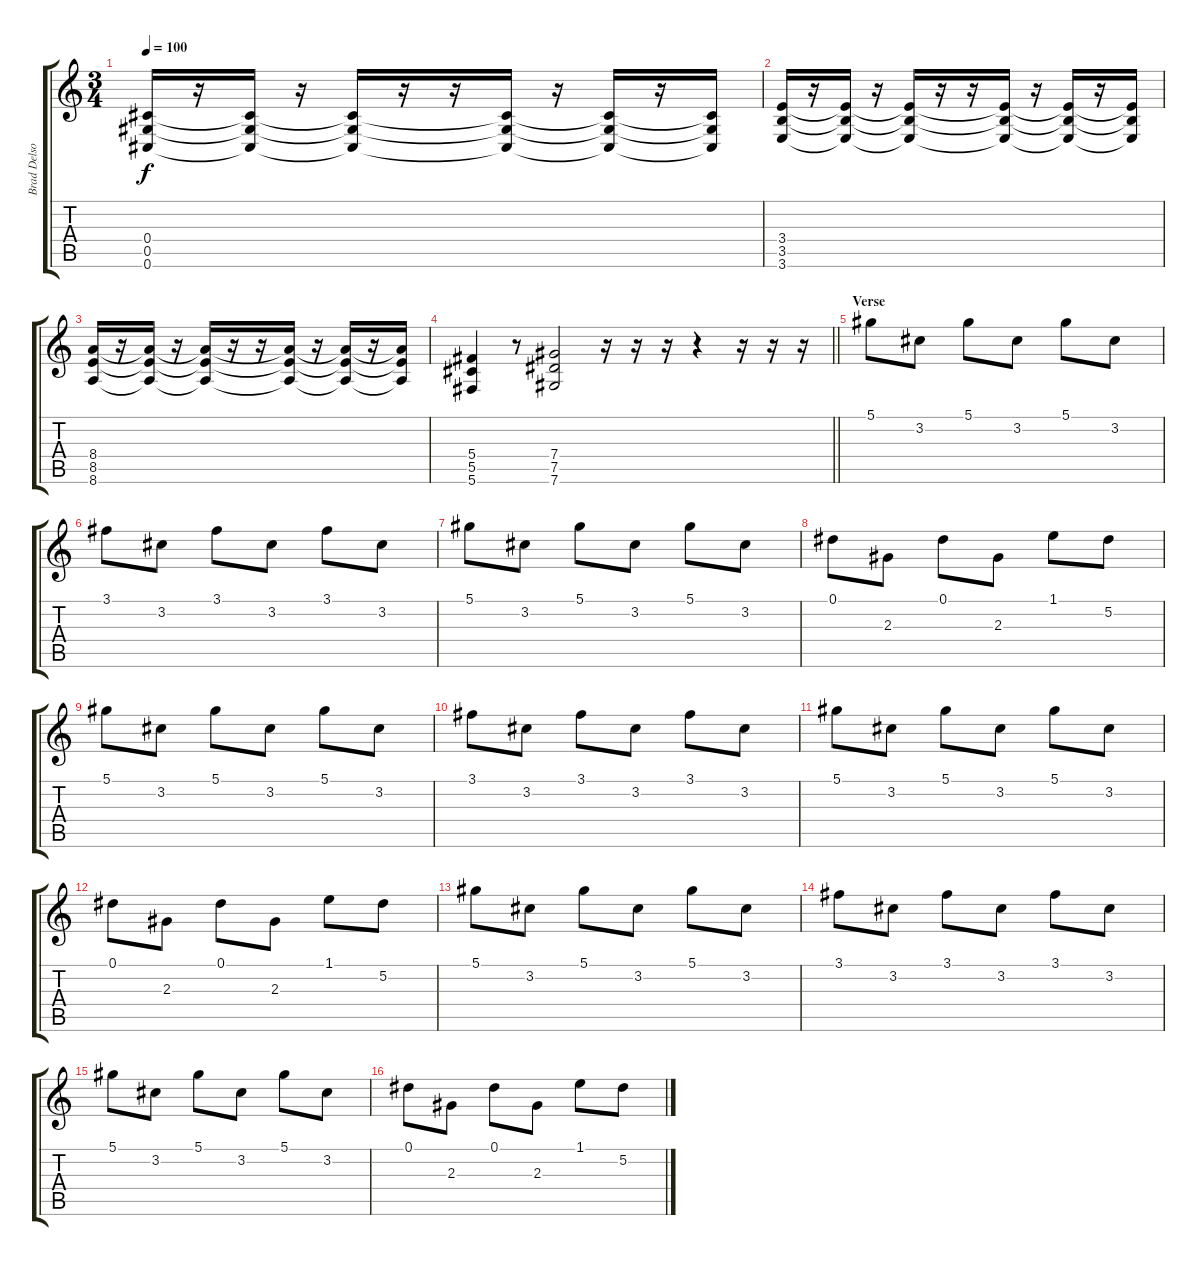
\track ("Brad Delson" "Brad Delso") {instrument distortionguitar}
\staff {score tabs}
\tuning (Eb4 Bb3 Gb3 Db3 Ab2 Db2) {hide}
\ts (3 4)
\tempo 100
\clef g2
\ks c
(0.4 0.5 0.6).16{dy f} r.16 (0.4{t} 0.5{t} 0.6{t}).16 r.16 (0.4{t} 0.5{t} 0.6{t}).16 r.16 r.16 (0.4{t} 0.5{t} 0.6{t}).16 r.16 (0.4{t} 0.5{t} 0.6{t}).16 r.16 (0.4{t} 0.5{t} 0.6{t}).16 |
(3.4 3.5 3.6).16 r.16 (3.4{t} 3.5{t} 3.6{t}).16 r.16 (3.4{t} 3.5{t} 3.6{t}).16 r.16 r.16 (3.4{t} 3.5{t} 3.6{t}).16 r.16 (3.4{t} 3.5{t} 3.6{t}).16 r.16 (3.4{t} 3.5{t} 3.6{t}).16 |
(8.4 8.5 8.6).16 r.16 (8.4{t} 8.5{t} 8.6{t}).16 r.16 (8.4{t} 8.5{t} 8.6{t}).16 r.16 r.16 (8.4{t} 8.5{t} 8.6{t}).16 r.16 (8.4{t} 8.5{t} 8.6{t}).16 r.16 (8.4{t} 8.5{t} 8.6{t}).16 |
\barLineRight lightlight
(5.4 5.5 5.6).4 r.8 (7.4 7.5 7.6).2 r.16 r.16 r.16 r.4 r.16 r.16 r.16 |
\section ("" "Verse")
5.1.8{volume 11 balance 8} 3.2.8 5.1.8 3.2.8 5.1.8 3.2.8 |
3.1.8 3.2.8 3.1.8 3.2.8 3.1.8 3.2.8 |
5.1.8 3.2.8 5.1.8 3.2.8 5.1.8 3.2.8 |
0.1.8 2.3.8 0.1.8 2.3.8 1.1.8 5.2.8 |
5.1.8 3.2.8 5.1.8 3.2.8 5.1.8 3.2.8 |
3.1.8 3.2.8 3.1.8 3.2.8 3.1.8 3.2.8 |
5.1.8 3.2.8 5.1.8 3.2.8 5.1.8 3.2.8 |
0.1.8 2.3.8 0.1.8 2.3.8 1.1.8 5.2.8 |
5.1.8 3.2.8 5.1.8 3.2.8 5.1.8 3.2.8 |
3.1.8 3.2.8 3.1.8 3.2.8 3.1.8 3.2.8 |
5.1.8 3.2.8 5.1.8 3.2.8 5.1.8 3.2.8 |
0.1.8 2.3.8 0.1.8 2.3.8 1.1.8 5.2.8
